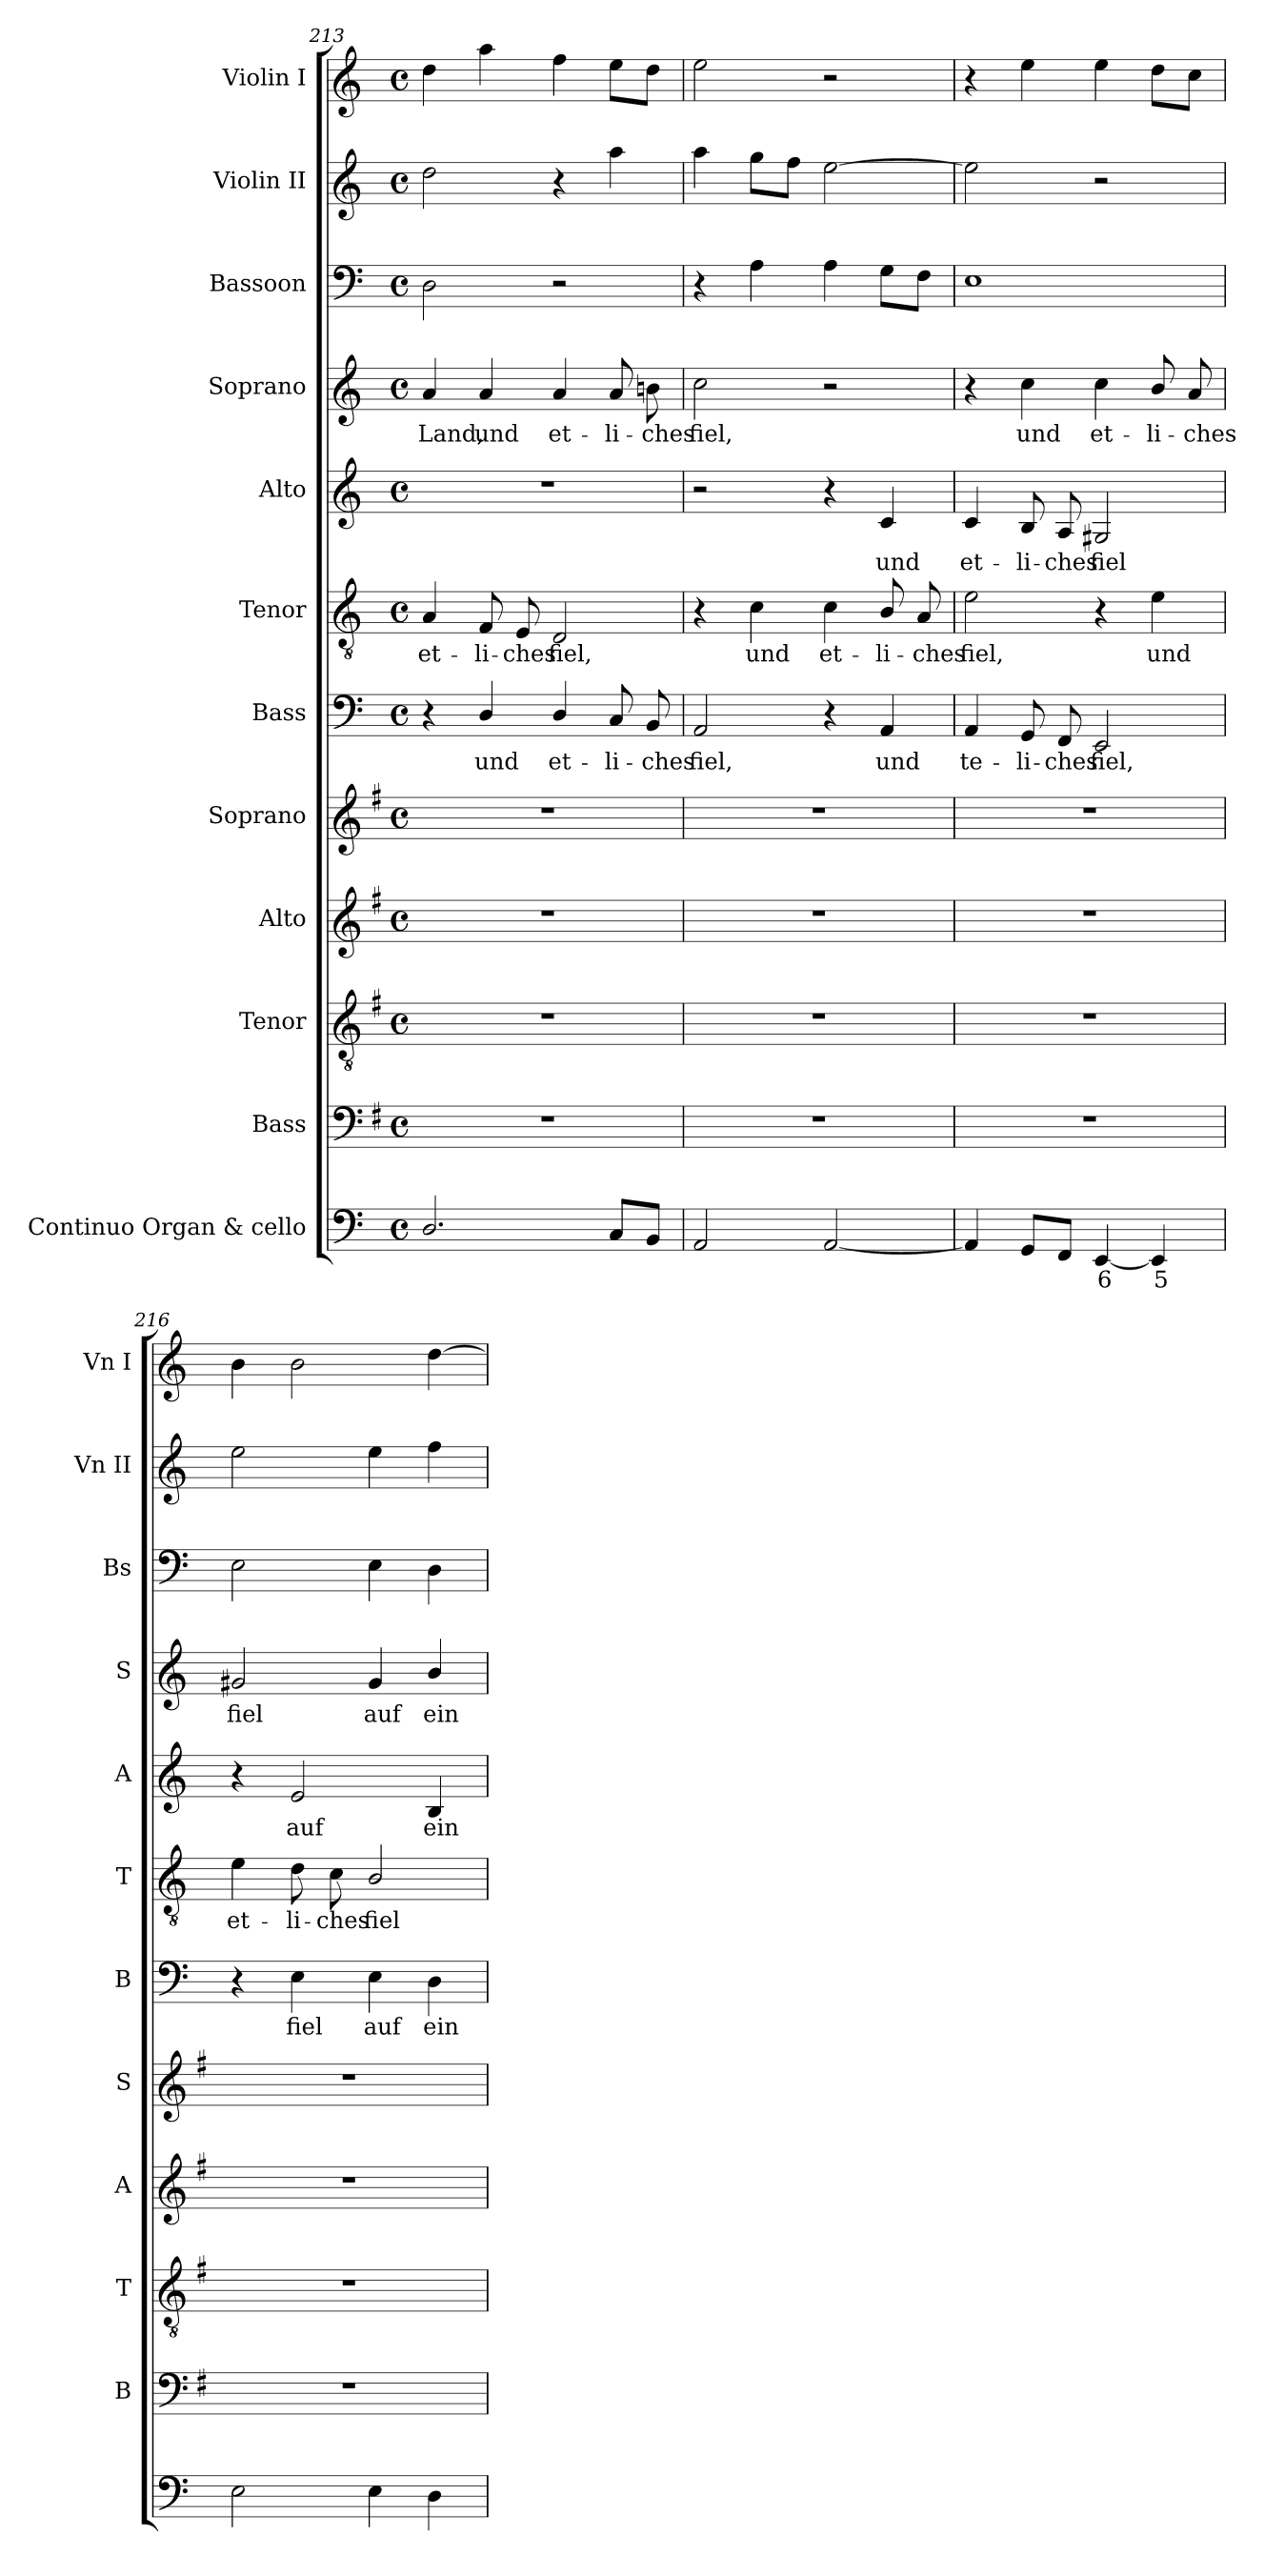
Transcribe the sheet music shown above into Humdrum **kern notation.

**kern	**text	**kern	**kern	**kern	**kern	**kern	**text	**kern	**text	**kern	**text	**kern	**text	**kern	**kern	**kern
*part12	*part12	*part11	*part10	*part9	*part8	*part7	*part7	*part6	*part6	*part5	*part5	*part4	*part4	*part3	*part2	*part1
*staff12	*staff12	*staff11	*staff10	*staff9	*staff8	*staff7	*staff7	*staff6	*staff6	*staff5	*staff5	*staff4	*staff4	*staff3	*staff2	*staff1
*I"Continuo Organ & cello	*	*I"Bass	*I"Tenor	*I"Alto	*I"Soprano	*I"Bass	*	*I"Tenor	*	*I"Alto	*	*I"Soprano	*	*I"Bassoon	*I"Violin II	*I"Violin I
*	*	*I'B	*I'T	*I'A	*I'S	*I'B	*	*I'T	*	*I'A	*	*I'S	*	*I'Bs	*I'Vn II	*I'Vn I
!!LO:LB:g=z
*clefF4	*	*clefF4	*clefGv2	*clefG2	*clefG2	*clefF4	*	*clefGv2	*	*clefG2	*	*clefG2	*	*clefF4	*clefG2	*clefG2
*	*	*ITrd4c7	*ITrd4c7	*ITrd4c7	*ITrd4c7	*	*	*	*	*	*	*	*	*	*	*
*k[]	*	*k[]	*k[]	*k[]	*k[]	*k[]	*	*k[]	*	*k[]	*	*k[]	*	*k[]	*k[]	*k[]
*C:	*	*C:	*C:	*C:	*C:	*C:	*	*C:	*	*C:	*	*C:	*	*C:	*C:	*C:
*M4/4	*	*M4/4	*M4/4	*M4/4	*M4/4	*M4/4	*	*M4/4	*	*M4/4	*	*M4/4	*	*M4/4	*M4/4	*M4/4
*met(c)	*	*met(c)	*met(c)	*met(c)	*met(c)	*met(c)	*	*met(c)	*	*met(c)	*	*met(c)	*	*met(c)	*met(c)	*met(c)
=213	=213	=213	=213	=213	=213	=213	=213	=213	=213	=213	=213	=213	=213	=213	=213	=213
!	!	!	!	!	!	!	!	!	!LO:LY:b	!	!	!	!LO:LY:b	!	!	!
2.D/	.	1r	1r	1r	1r	4r	.	4A	et-	1r	.	4a	Land,	2D	2dd	4dd
!	!	!	!	!	!	!	!LO:LY:b	!	!LO:LY:b	!	!	!	!LO:LY:b	!	!	!
.	.	.	.	.	.	4D/	und	8F	-li-	.	.	4a	und	.	.	4aa
!	!	!	!	!	!	!	!	!	!LO:LY:b	!	!	!	!	!	!	!
.	.	.	.	.	.	.	.	8E	-ches	.	.	.	.	.	.	.
!	!	!	!	!	!	!	!LO:LY:b	!	!LO:LY:b	!	!	!	!LO:LY:b	!	!	!
.	.	.	.	.	.	4D/	et-	2D	fiel,	.	.	4a	et-	2r	4r	4ff
!	!	!	!	!	!	!	!LO:LY:b	!	!	!	!	!	!LO:LY:b	!	!	!
8CL	.	.	.	.	.	8C	-li-	.	.	.	.	8a	-li-	.	4aa	8eeL
!	!	!	!	!	!	!	!LO:LY:b	!	!	!	!	!	!LO:LY:b	!	!	!
8BBJ	.	.	.	.	.	8BB	-ches	.	.	.	.	8bn	-ches	.	.	8ddJ
=214	=214	=214	=214	=214	=214	=214	=214	=214	=214	=214	=214	=214	=214	=214	=214	=214
!	!	!	!	!	!	!	!LO:LY:b	!	!	!	!	!	!LO:LY:b	!	!	!
2AA	.	1r	1r	1r	1r	2AA	fiel,	4r	.	2r	.	2cc	fiel,	4r	4aa	2ee
!	!	!	!	!	!	!	!	!	!LO:LY:b	!	!	!	!	!	!	!
.	.	.	.	.	.	.	.	4c	und	.	.	.	.	4A	8ggL	.
.	.	.	.	.	.	.	.	.	.	.	.	.	.	.	8ffJ	.
!	!	!	!	!	!	!	!	!	!LO:LY:b	!	!	!	!	!	!	!
[2AA	.	.	.	.	.	4r	.	4c	et-	4r	.	2r	.	4A	[2ee	2r
!	!	!	!	!	!	!	!LO:LY:b	!	!LO:LY:b	!	!LO:LY:b	!	!	!	!	!
.	.	.	.	.	.	4AA	und	8B/	-li-	4c	und	.	.	8GL	.	.
!	!	!	!	!	!	!	!	!	!LO:LY:b	!	!	!	!	!	!	!
.	.	.	.	.	.	.	.	8A	-ches	.	.	.	.	8FJ	.	.
=215	=215	=215	=215	=215	=215	=215	=215	=215	=215	=215	=215	=215	=215	=215	=215	=215
!	!	!	!	!	!	!	!LO:LY:b	!	!LO:LY:b	!	!LO:LY:b	!	!	!	!	!
4AA]	.	1r	1r	1r	1r	4AA	te-	2e	fiel,	4c	et-	4r	.	1E	2ee]	4r
!	!	!	!	!	!	!	!LO:LY:b	!	!	!	!LO:LY:b	!	!LO:LY:b	!	!	!
8GGL	.	.	.	.	.	8GG	-li-	.	.	8B	-li-	4cc	und	.	.	4ee
!	!	!	!	!	!	!	!LO:LY:b	!	!	!	!LO:LY:b	!	!	!	!	!
8FFJ	.	.	.	.	.	8FF	-ches	.	.	8A	-ches	.	.	.	.	.
!	!LO:LY:b	!	!	!	!	!	!LO:LY:b	!	!	!	!LO:LY:b	!	!LO:LY:b	!	!	!
[4EE	6	.	.	.	.	2EE	fiel,	4r	.	2G#X	fiel	4cc	et-	.	2r	4ee
!	!LO:LY:b	!	!	!	!	!	!	!	!LO:LY:b	!	!	!	!LO:LY:b	!	!	!
4EE]	5	.	.	.	.	.	.	4e	und	.	.	8b/	-li-	.	.	8ddL
!	!	!	!	!	!	!	!	!	!	!	!	!	!LO:LY:b	!	!	!
.	.	.	.	.	.	.	.	.	.	.	.	8a	-ches	.	.	8ccJ
=216	=216	=216	=216	=216	=216	=216	=216	=216	=216	=216	=216	=216	=216	=216	=216	=216
!	!	!	!	!	!	!	!	!	!LO:LY:b	!	!	!	!LO:LY:b	!	!	!
2E	.	1r	1r	1r	1r	4r	.	4e	et-	4r	.	2g#X	fiel	2E	2ee	4b
!	!	!	!	!	!	!	!LO:LY:b	!	!LO:LY:b	!	!LO:LY:b	!	!	!	!	!
.	.	.	.	.	.	4E	fiel	8d	-li-	2e	auf	.	.	.	.	2b
!	!	!	!	!	!	!	!	!	!LO:LY:b	!	!	!	!	!	!	!
.	.	.	.	.	.	.	.	8c	-ches	.	.	.	.	.	.	.
!	!	!	!	!	!	!	!LO:LY:b	!	!LO:LY:b	!	!	!	!LO:LY:b	!	!	!
4E	.	.	.	.	.	4E	auf	2B/	fiel	.	.	4g#	auf	4E	4ee	.
!	!	!	!	!	!	!	!LO:LY:b	!	!	!	!LO:LY:b	!	!LO:LY:b	!	!	!
4D	.	.	.	.	.	4D	ein	.	.	4B	ein	4b/	ein	4D	4ff	[4dd
=	=	=	=	=	=	=	=	=	=	=	=	=	=	=	=	=
*-	*-	*-	*-	*-	*-	*-	*-	*-	*-	*-	*-	*-	*-	*-	*-	*-
